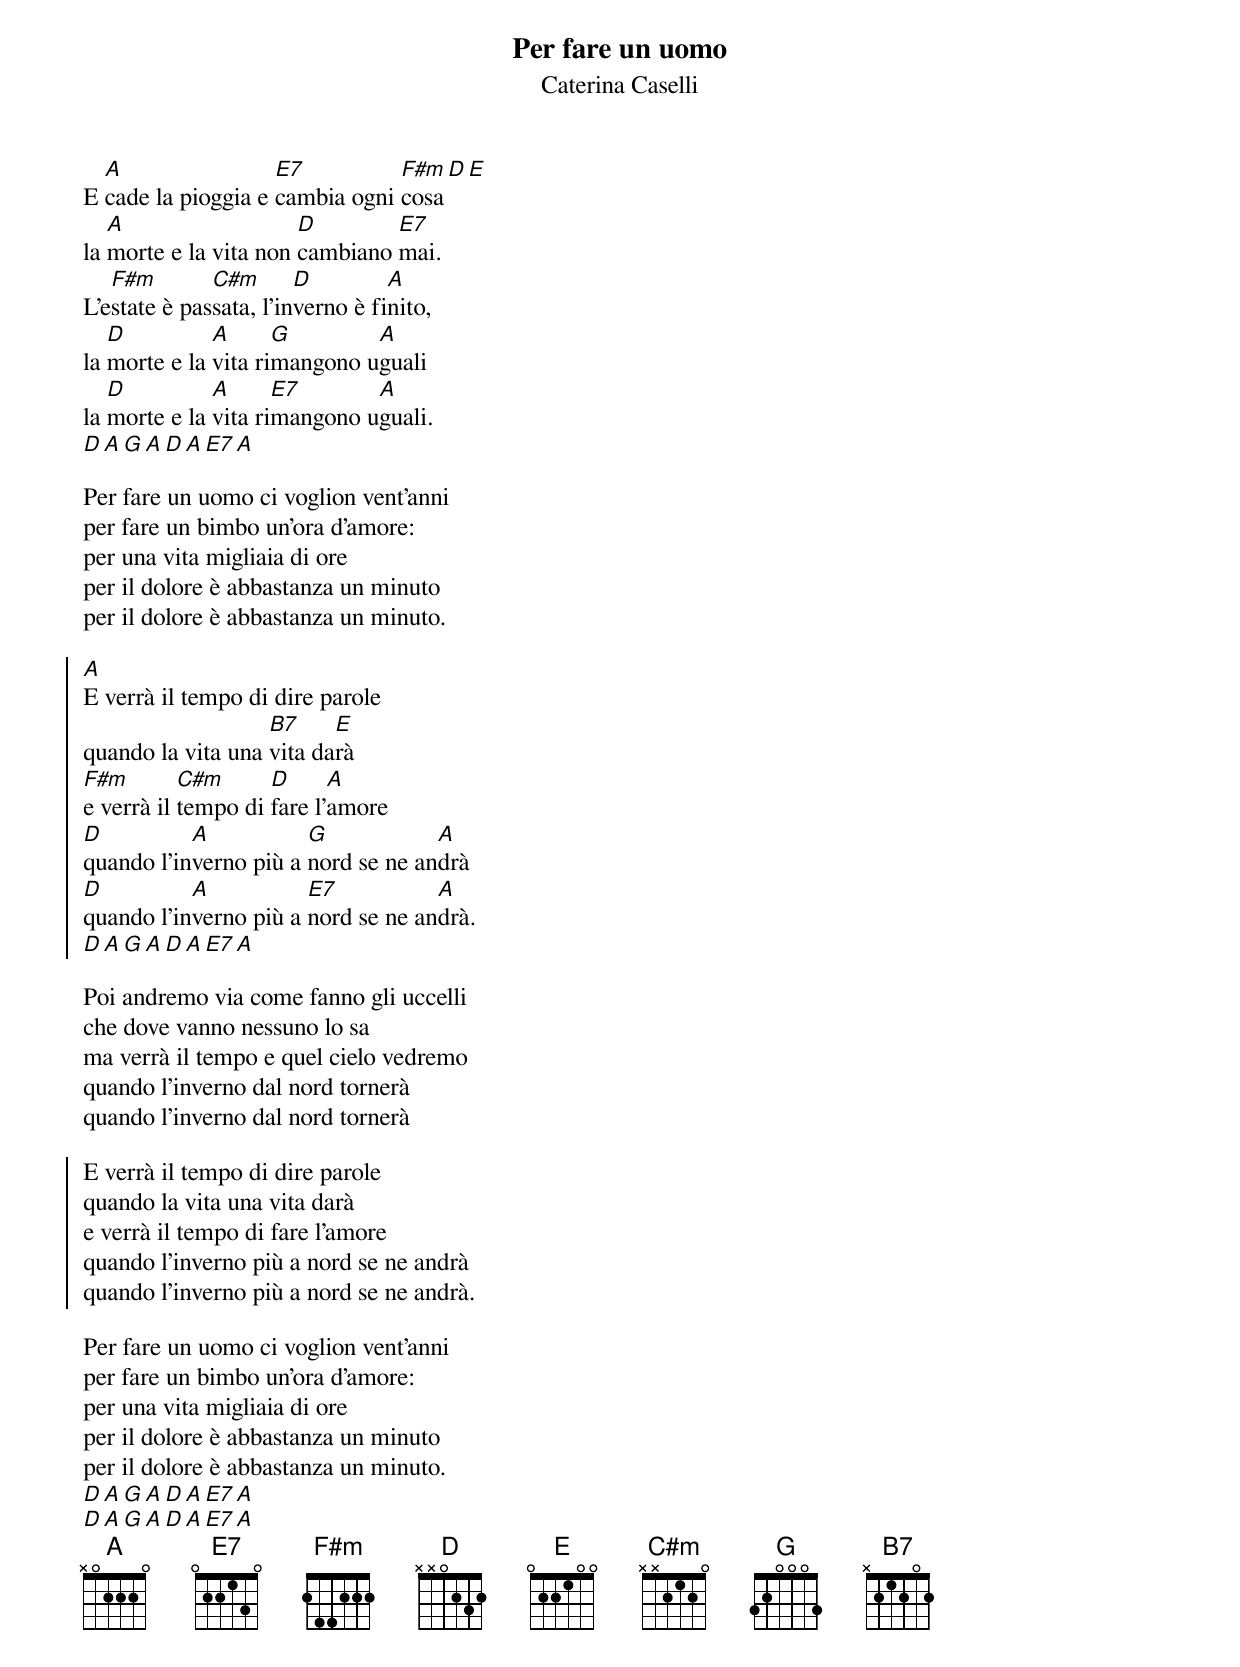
{title: Per fare un uomo}
{subtitle: Caterina Caselli}

E [A]cade la pioggia e [E7]cambia ogni [F#m]cosa[D][E]
la [A]morte e la vita non [D]cambiano [E7]mai.
L'e[F#m]state è pas[C#m]sata, l'in[D]verno è fi[A]nito,
la [D]morte e la [A]vita ri[G]mangono u[A]guali
la [D]morte e la [A]vita ri[E7]mangono u[A]guali.
[D][A][G][A][D][A][E7][A]

Per fare un uomo ci voglion vent'anni
per fare un bimbo un'ora d'amore:
per una vita migliaia di ore
per il dolore è abbastanza un minuto
per il dolore è abbastanza un minuto.

{soc}
[A]E verrà il tempo di dire parole
quando la vita una [B7]vita da[E]rà
[F#m]e verrà il [C#m]tempo di [D]fare l'[A]amore
[D]quando l'in[A]verno più a [G]nord se ne an[A]drà
[D]quando l'in[A]verno più a [E7]nord se ne an[A]drà.
[D][A][G][A][D][A][E7][A]
{eoc}

Poi andremo via come fanno gli uccelli
che dove vanno nessuno lo sa
ma verrà il tempo e quel cielo vedremo
quando l'inverno dal nord tornerà
quando l'inverno dal nord tornerà

{soc}
E verrà il tempo di dire parole
quando la vita una vita darà
e verrà il tempo di fare l'amore
quando l'inverno più a nord se ne andrà
quando l'inverno più a nord se ne andrà.
{eoc}

Per fare un uomo ci voglion vent'anni
per fare un bimbo un'ora d'amore:
per una vita migliaia di ore
per il dolore è abbastanza un minuto
per il dolore è abbastanza un minuto.
[D][A][G][A][D][A][E7][A]
[D][A][G][A][D][A][E7][A]
